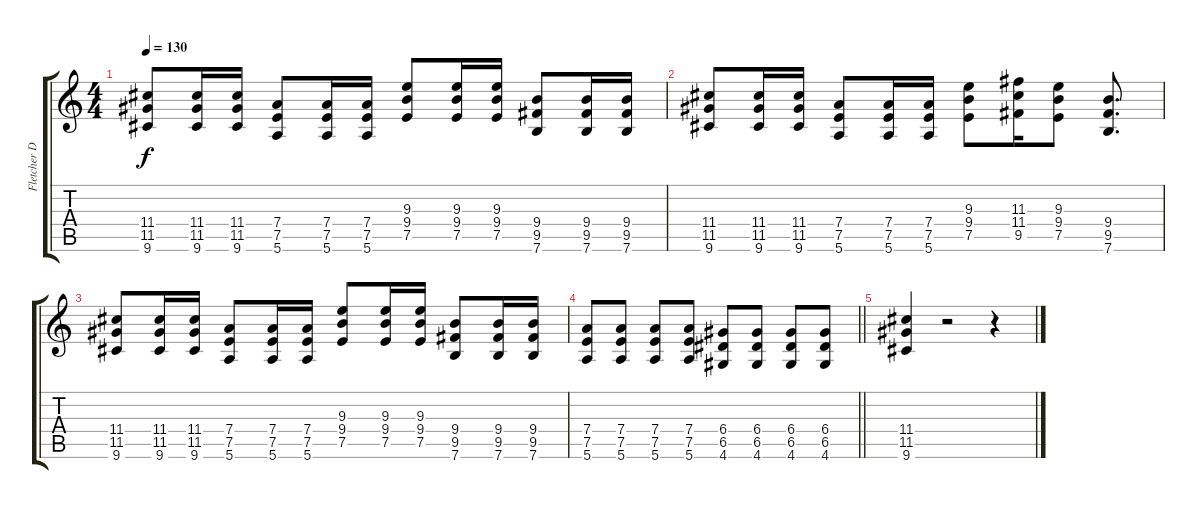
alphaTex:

\track ("Fletcher Dragge" "Fletcher D") {instrument distortionguitar}
\staff {score tabs}
\tuning (E4 B3 G3 D3 A2 E2) {hide}
\ts (4 4)
\tempo 130
\clef g2
\ks c
(11.4 11.5 9.6).8{dy f} (11.4 11.5 9.6).16 (11.4 11.5 9.6).16 (7.4 7.5 5.6).8 (7.4 7.5 5.6).16 (7.4 7.5 5.6).16 (9.3 9.4 7.5).8 (9.3 9.4 7.5).16 (9.3 9.4 7.5).16 (9.4 9.5 7.6).8 (9.4 9.5 7.6).16 (9.4 9.5 7.6).16 |
(11.4 11.5 9.6).8 (11.4 11.5 9.6).16 (11.4 11.5 9.6).16 (7.4 7.5 5.6).8 (7.4 7.5 5.6).16 (7.4 7.5 5.6).16 (9.3 9.4 7.5).8 (11.3 11.4 9.5).16 (9.3 9.4 7.5).8 (9.4 9.5 7.6).8{d} |
(11.4 11.5 9.6).8 (11.4 11.5 9.6).16 (11.4 11.5 9.6).16 (7.4 7.5 5.6).8 (7.4 7.5 5.6).16 (7.4 7.5 5.6).16 (9.3 9.4 7.5).8 (9.3 9.4 7.5).16 (9.3 9.4 7.5).16 (9.4 9.5 7.6).8 (9.4 9.5 7.6).16 (9.4 9.5 7.6).16 |
\barLineRight lightlight
(7.4 7.5 5.6).8 (7.4 7.5 5.6).8 (7.4 7.5 5.6).8 (7.4 7.5 5.6).8 (6.4 6.5 4.6).8 (6.4 6.5 4.6).8 (6.4 6.5 4.6).8 (6.4 6.5 4.6).8 |
(11.4 11.5 9.6).4 r.2 r.4
